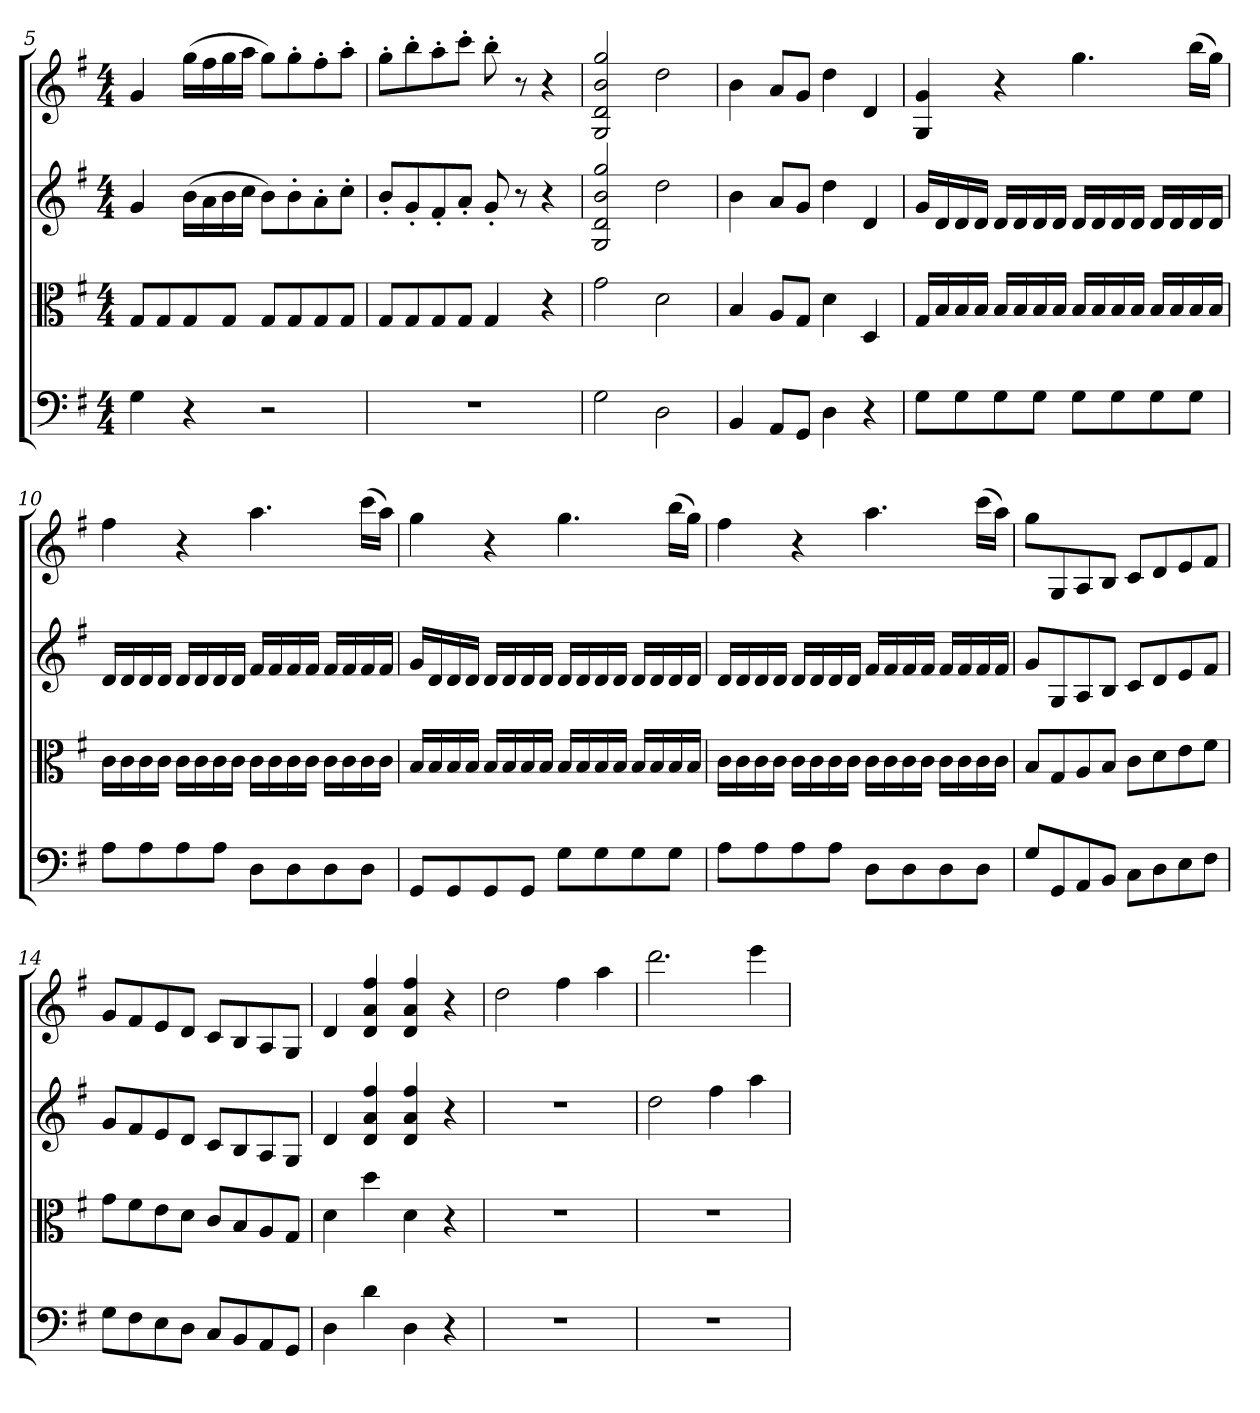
**kern	**kern	**kern	**kern
*part4	*part3	*part2	*part1
*staff4	*staff3	*staff2	*staff1
*clefF4	*clefC3	*clefG2	*clefG2
*k[f#]	*k[f#]	*k[f#]	*k[f#]
*G:	*G:	*G:	*G:
*M4/4	*M4/4	*M4/4	*M4/4
=5	=5	=5	=5
4G\	8G/L	4g/	4g/
.	8G/	.	.
4r	8G/	(16b\LL	(16gg\LL
.	.	16a\	16ff#\
.	8G/J	16b\	16gg\
.	.	16cc\JJ	16aa\JJ
2r	8G/L	8b\L)	8gg\L)
.	8G/	8b'\	8gg'\
.	8G/	8a'\	8ff#'\
.	8G/J	8cc'\J	8aa'\J
=6	=6	=6	=6
1r	8G/L	8b'/L	8gg'\L
.	8G/	8g'/	8bb'\
.	8G/	8f#'/	8aa'\
.	8G/J	8a'/J	8ccc'\J
.	4G/	8g'/	8bb'\
.	.	8r	8r
.	4r	4r	4r
=7	=7	=7	=7
2G\	2g\	2G/ 2d/ 2b/ 2gg/	2G/ 2d/ 2b/ 2gg/
2D\	2d\	2dd\	2dd\
=8	=8	=8	=8
4BB/	4B/	4b\	4b\
8AA/L	8A/L	8a/L	8a/L
8GG/J	8G/J	8g/J	8g/J
4D\	4d\	4dd\	4dd\
4r	4D/	4d/	4d/
=9	=9	=9	=9
8G\L	16G/LL	16g/LL	4G/ 4g/
.	16B/	16d/	.
8G\	16B/	16d/	.
.	16B/JJ	16d/JJ	.
8G\	16B/LL	16d/LL	4r
.	16B/	16d/	.
8G\J	16B/	16d/	.
.	16B/JJ	16d/JJ	.
8G\L	16B/LL	16d/LL	4.gg\
.	16B/	16d/	.
8G\	16B/	16d/	.
.	16B/JJ	16d/JJ	.
8G\	16B/LL	16d/LL	.
.	16B/	16d/	.
8G\J	16B/	16d/	(16bb\LL
.	16B/JJ	16d/JJ	16gg\JJ)
=10	=10	=10	=10
8A\L	16c\LL	16d/LL	4ff#\
.	16c\	16d/	.
8A\	16c\	16d/	.
.	16c\JJ	16d/JJ	.
8A\	16c\LL	16d/LL	4r
.	16c\	16d/	.
8A\J	16c\	16d/	.
.	16c\JJ	16d/JJ	.
8D\L	16c\LL	16f#/LL	4.aa\
.	16c\	16f#/	.
8D\	16c\	16f#/	.
.	16c\JJ	16f#/JJ	.
8D\	16c\LL	16f#/LL	.
.	16c\	16f#/	.
8D\J	16c\	16f#/	(16ccc\LL
.	16c\JJ	16f#/JJ	16aa\JJ)
=11	=11	=11	=11
8GG/L	16B/LL	16g/LL	4gg\
.	16B/	16d/	.
8GG/	16B/	16d/	.
.	16B/JJ	16d/JJ	.
8GG/	16B/LL	16d/LL	4r
.	16B/	16d/	.
8GG/J	16B/	16d/	.
.	16B/JJ	16d/JJ	.
8G\L	16B/LL	16d/LL	4.gg\
.	16B/	16d/	.
8G\	16B/	16d/	.
.	16B/JJ	16d/JJ	.
8G\	16B/LL	16d/LL	.
.	16B/	16d/	.
8G\J	16B/	16d/	(16bb\LL
.	16B/JJ	16d/JJ	16gg\JJ)
=12	=12	=12	=12
8A\L	16c\LL	16d/LL	4ff#\
.	16c\	16d/	.
8A\	16c\	16d/	.
.	16c\JJ	16d/JJ	.
8A\	16c\LL	16d/LL	4r
.	16c\	16d/	.
8A\J	16c\	16d/	.
.	16c\JJ	16d/JJ	.
8D\L	16c\LL	16f#/LL	4.aa\
.	16c\	16f#/	.
8D\	16c\	16f#/	.
.	16c\JJ	16f#/JJ	.
8D\	16c\LL	16f#/LL	.
.	16c\	16f#/	.
8D\J	16c\	16f#/	(16ccc\LL
.	16c\JJ	16f#/JJ	16aa\JJ)
=13	=13	=13	=13
8G/L	8B/L	8g/L	8gg\L
8GG/	8G/	8G/	8G/
8AA/	8A/	8A/	8A/
8BB/J	8B/J	8B/J	8B/J
8C\L	8c\L	8c/L	8c/L
8D\	8d\	8d/	8d/
8E\	8e\	8e/	8e/
8F#\J	8f#\J	8f#/J	8f#/J
=14	=14	=14	=14
8G\L	8g\L	8g/L	8g/L
8F#\	8f#\	8f#/	8f#/
8E\	8e\	8e/	8e/
8D\J	8d\J	8d/J	8d/J
8C/L	8c/L	8c/L	8c/L
8BB/	8B/	8B/	8B/
8AA/	8A/	8A/	8A/
8GG/J	8G/J	8G/J	8G/J
=15	=15	=15	=15
4D\	4d\	4d/	4d/
4d\	4dd\	4d/ 4a/ 4ff#/	4d/ 4a/ 4ff#/
4D\	4d\	4d/ 4a/ 4ff#/	4d/ 4a/ 4ff#/
4r	4r	4r	4r
=16	=16	=16	=16
1r	1r	1r	2dd\
.	.	.	4ff#\
.	.	.	4aa\
=17	=17	=17	=17
1r	1r	2dd\	2.ddd\
.	.	4ff#\	.
.	.	4aa\	4eee\
=	=	=	=
*-	*-	*-	*-
